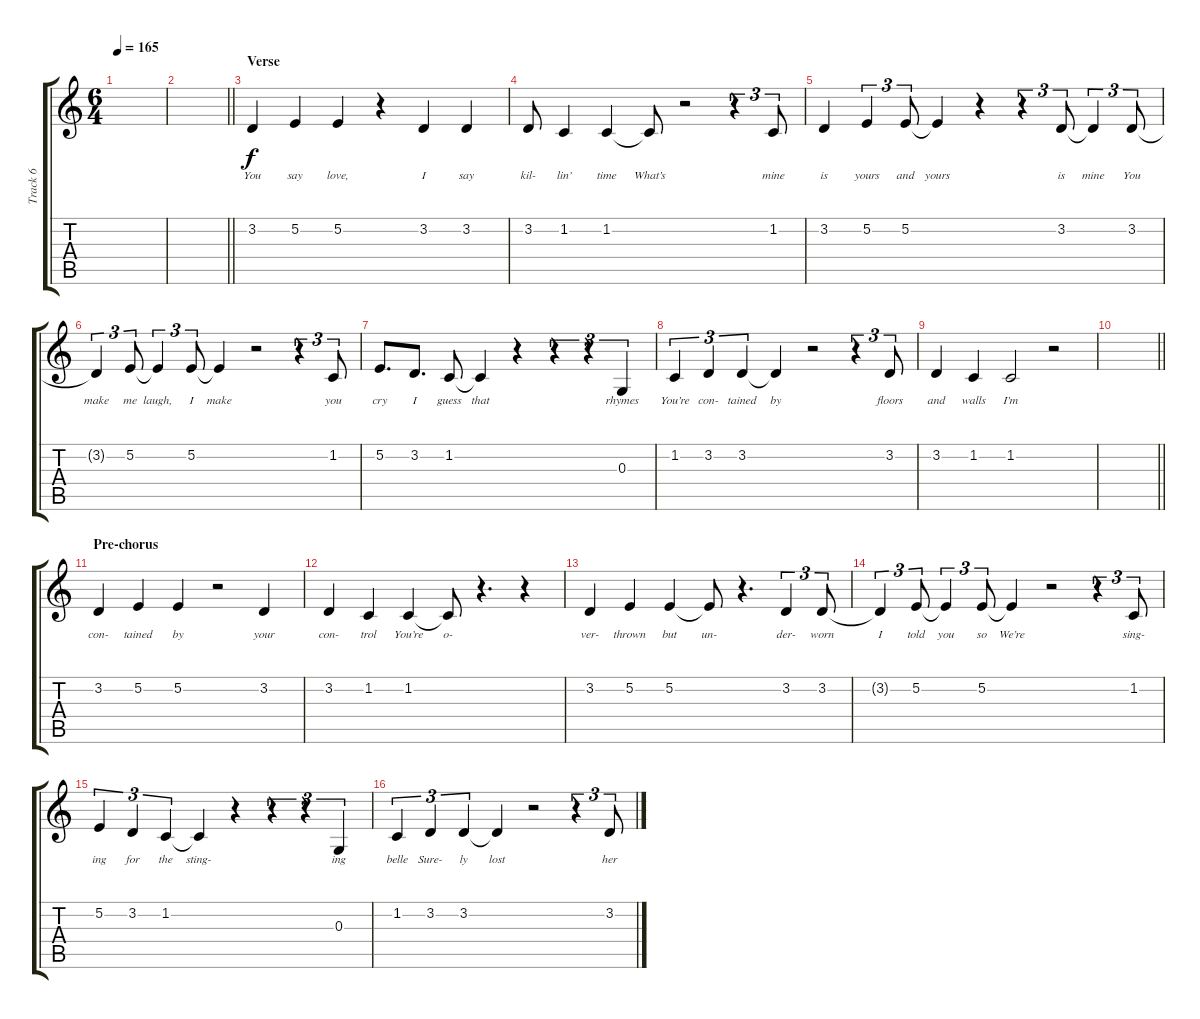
\track ("Track 6" "Track 6") {instrument tenorsax}
\staff {score tabs}
\tuning (E4 B3 G3 D3 A2 E2) {hide}
\ts (6 4)
\tempo 165
\clef g2
\ks c
|
\barLineRight lightlight
|
\section ("" "Verse")
3.2.4{lyrics (0 "You") lyrics (1 "") lyrics (2 "") lyrics (3 "") lyrics (4 "")} 5.2.4{lyrics (0 "say") lyrics (1 "") lyrics (2 "") lyrics (3 "") lyrics (4 "")} 5.2.4{lyrics (0 "love,") lyrics (1 "") lyrics (2 "") lyrics (3 "") lyrics (4 "")} r.4 3.2.4{lyrics (0 "I") lyrics (1 "") lyrics (2 "") lyrics (3 "") lyrics (4 "")} 3.2.4{lyrics (0 "say") lyrics (1 "") lyrics (2 "") lyrics (3 "") lyrics (4 "")} |
3.2.8{lyrics (0 "kil-") lyrics (1 "") lyrics (2 "") lyrics (3 "") lyrics (4 "")} 1.2.4{lyrics (0 "lin’") lyrics (1 "") lyrics (2 "") lyrics (3 "") lyrics (4 "")} 1.2.4{lyrics (0 "time") lyrics (1 "") lyrics (2 "") lyrics (3 "") lyrics (4 "")} 1.2{t}.8{lyrics (0 "What’s") lyrics (1 "") lyrics (2 "") lyrics (3 "") lyrics (4 "")} r.2 r.4{tu (3 2)} 1.2.8{tu (3 2) lyrics (0 "mine") lyrics (1 "") lyrics (2 "") lyrics (3 "") lyrics (4 "")} |
3.2.4{lyrics (0 "is") lyrics (1 "") lyrics (2 "") lyrics (3 "") lyrics (4 "")} 5.2.4{tu (3 2) lyrics (0 "yours") lyrics (1 "") lyrics (2 "") lyrics (3 "") lyrics (4 "")} 5.2.8{tu (3 2) lyrics (0 "and") lyrics (1 "") lyrics (2 "") lyrics (3 "") lyrics (4 "")} 5.2{t}.4{lyrics (0 "yours") lyrics (1 "") lyrics (2 "") lyrics (3 "") lyrics (4 "")} r.4 r.4{tu (3 2)} 3.2.8{tu (3 2) lyrics (0 "is") lyrics (1 "") lyrics (2 "") lyrics (3 "") lyrics (4 "")} 3.2{t}.4{tu (3 2) lyrics (0 "mine") lyrics (1 "") lyrics (2 "") lyrics (3 "") lyrics (4 "")} 3.2.8{tu (3 2) lyrics (0 "You") lyrics (1 "") lyrics (2 "") lyrics (3 "") lyrics (4 "")} |
3.2{t}.4{tu (3 2) lyrics (0 "make") lyrics (1 "") lyrics (2 "") lyrics (3 "") lyrics (4 "")} 5.2.8{tu (3 2) lyrics (0 "me") lyrics (1 "") lyrics (2 "") lyrics (3 "") lyrics (4 "")} 5.2{t}.4{tu (3 2) lyrics (0 "laugh,") lyrics (1 "") lyrics (2 "") lyrics (3 "") lyrics (4 "")} 5.2.8{tu (3 2) lyrics (0 "I") lyrics (1 "") lyrics (2 "") lyrics (3 "") lyrics (4 "")} 5.2{t}.4{lyrics (0 "make") lyrics (1 "") lyrics (2 "") lyrics (3 "") lyrics (4 "")} r.2 r.4{tu (3 2)} 1.2.8{tu (3 2) lyrics (0 "you") lyrics (1 "") lyrics (2 "") lyrics (3 "") lyrics (4 "")} |
5.2.8{d lyrics (0 "cry") lyrics (1 "") lyrics (2 "") lyrics (3 "") lyrics (4 "")} 3.2.8{d lyrics (0 "I") lyrics (1 "") lyrics (2 "") lyrics (3 "") lyrics (4 "")} 1.2.8{lyrics (0 "guess") lyrics (1 "") lyrics (2 "") lyrics (3 "") lyrics (4 "")} 1.2{t}.4{lyrics (0 "that") lyrics (1 "") lyrics (2 "") lyrics (3 "") lyrics (4 "")} r.4 r.4{tu (3 2)} r.4{tu (3 2)} 0.3.4{tu (3 2) lyrics (0 "rhymes") lyrics (1 "") lyrics (2 "") lyrics (3 "") lyrics (4 "")} |
1.2.4{tu (3 2) lyrics (0 "You’re") lyrics (1 "") lyrics (2 "") lyrics (3 "") lyrics (4 "")} 3.2.4{tu (3 2) lyrics (0 "con-") lyrics (1 "") lyrics (2 "") lyrics (3 "") lyrics (4 "")} 3.2.4{tu (3 2) lyrics (0 "tained") lyrics (1 "") lyrics (2 "") lyrics (3 "") lyrics (4 "")} 3.2{t}.4{lyrics (0 "by") lyrics (1 "") lyrics (2 "") lyrics (3 "") lyrics (4 "")} r.2 r.4{tu (3 2)} 3.2.8{tu (3 2) lyrics (0 "floors") lyrics (1 "") lyrics (2 "") lyrics (3 "") lyrics (4 "")} |
3.2.4{lyrics (0 "and") lyrics (1 "") lyrics (2 "") lyrics (3 "") lyrics (4 "")} 1.2.4{lyrics (0 "walls") lyrics (1 "") lyrics (2 "") lyrics (3 "") lyrics (4 "")} 1.2.2{lyrics (0 "I’m") lyrics (1 "") lyrics (2 "") lyrics (3 "") lyrics (4 "")} r.2 |
\barLineRight lightlight
|
\section ("" "Pre-chorus")
3.2.4{lyrics (0 "con-") lyrics (1 "") lyrics (2 "") lyrics (3 "") lyrics (4 "")} 5.2.4{lyrics (0 "tained") lyrics (1 "") lyrics (2 "") lyrics (3 "") lyrics (4 "")} 5.2.4{lyrics (0 "by") lyrics (1 "") lyrics (2 "") lyrics (3 "") lyrics (4 "")} r.2 3.2.4{lyrics (0 "your") lyrics (1 "") lyrics (2 "") lyrics (3 "") lyrics (4 "")} |
3.2.4{lyrics (0 "con-") lyrics (1 "") lyrics (2 "") lyrics (3 "") lyrics (4 "")} 1.2.4{lyrics (0 "trol") lyrics (1 "") lyrics (2 "") lyrics (3 "") lyrics (4 "")} 1.2.4{lyrics (0 "You’re") lyrics (1 "") lyrics (2 "") lyrics (3 "") lyrics (4 "")} 1.2{t}.8{lyrics (0 "o-") lyrics (1 "") lyrics (2 "") lyrics (3 "") lyrics (4 "")} r.4{d} r.4 |
3.2.4{lyrics (0 "ver-") lyrics (1 "") lyrics (2 "") lyrics (3 "") lyrics (4 "")} 5.2.4{lyrics (0 "thrown") lyrics (1 "") lyrics (2 "") lyrics (3 "") lyrics (4 "")} 5.2.4{lyrics (0 "but") lyrics (1 "") lyrics (2 "") lyrics (3 "") lyrics (4 "")} 5.2{t}.8{lyrics (0 "un-") lyrics (1 "") lyrics (2 "") lyrics (3 "") lyrics (4 "")} r.4{d} 3.2.4{tu (3 2) lyrics (0 "der-") lyrics (1 "") lyrics (2 "") lyrics (3 "") lyrics (4 "")} 3.2.8{tu (3 2) lyrics (0 "worn") lyrics (1 "") lyrics (2 "") lyrics (3 "") lyrics (4 "")} |
3.2{t}.4{tu (3 2) lyrics (0 "I") lyrics (1 "") lyrics (2 "") lyrics (3 "") lyrics (4 "")} 5.2.8{tu (3 2) lyrics (0 "told") lyrics (1 "") lyrics (2 "") lyrics (3 "") lyrics (4 "")} 5.2{t}.4{tu (3 2) lyrics (0 "you") lyrics (1 "") lyrics (2 "") lyrics (3 "") lyrics (4 "")} 5.2.8{tu (3 2) lyrics (0 "so") lyrics (1 "") lyrics (2 "") lyrics (3 "") lyrics (4 "")} 5.2{t}.4{lyrics (0 "We’re") lyrics (1 "") lyrics (2 "") lyrics (3 "") lyrics (4 "")} r.2 r.4{tu (3 2)} 1.2.8{tu (3 2) lyrics (0 "sing-") lyrics (1 "") lyrics (2 "") lyrics (3 "") lyrics (4 "")} |
5.2.4{tu (3 2) lyrics (0 "ing") lyrics (1 "") lyrics (2 "") lyrics (3 "") lyrics (4 "")} 3.2.4{tu (3 2) lyrics (0 "for") lyrics (1 "") lyrics (2 "") lyrics (3 "") lyrics (4 "")} 1.2.4{tu (3 2) lyrics (0 "the") lyrics (1 "") lyrics (2 "") lyrics (3 "") lyrics (4 "")} 1.2{t}.4{lyrics (0 "sting-") lyrics (1 "") lyrics (2 "") lyrics (3 "") lyrics (4 "")} r.4 r.4{tu (3 2)} r.4{tu (3 2)} 0.3.4{tu (3 2) lyrics (0 "ing") lyrics (1 "") lyrics (2 "") lyrics (3 "") lyrics (4 "")} |
1.2.4{tu (3 2) lyrics (0 "belle") lyrics (1 "") lyrics (2 "") lyrics (3 "") lyrics (4 "")} 3.2.4{tu (3 2) lyrics (0 "Sure-") lyrics (1 "") lyrics (2 "") lyrics (3 "") lyrics (4 "")} 3.2.4{tu (3 2) lyrics (0 "ly") lyrics (1 "") lyrics (2 "") lyrics (3 "") lyrics (4 "")} 3.2{t}.4{lyrics (0 "lost") lyrics (1 "") lyrics (2 "") lyrics (3 "") lyrics (4 "")} r.2 r.4{tu (3 2)} 3.2.8{tu (3 2) lyrics (0 "her") lyrics (1 "") lyrics (2 "") lyrics (3 "") lyrics (4 "")}
